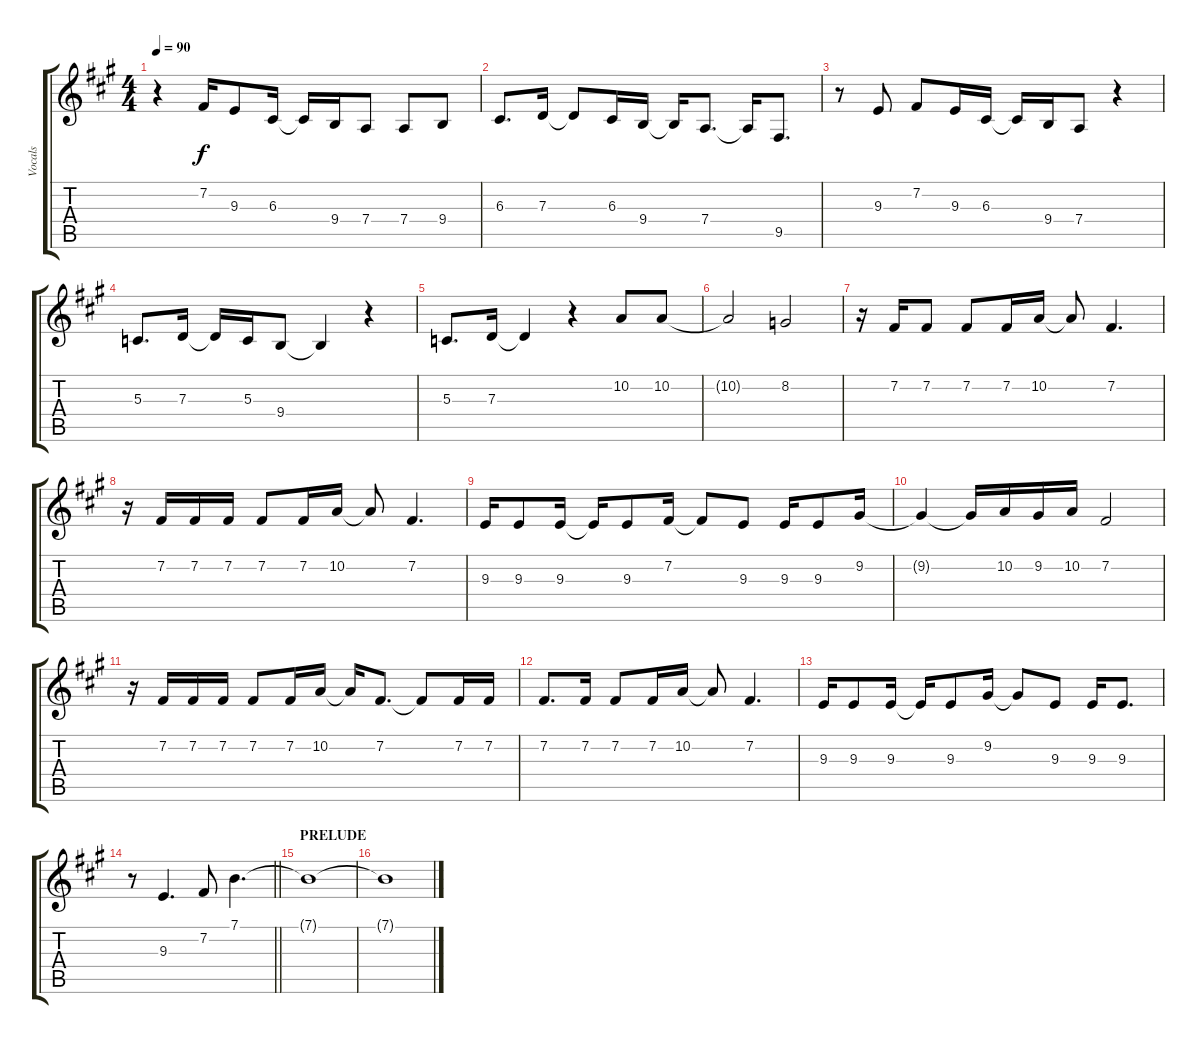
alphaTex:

\track ("Vocals" "Vocals") {instrument harmonica}
\staff {score tabs}
\tuning (E4 B3 G3 D3 A2 E2) {hide}
\ts (4 4)
\tempo 90
\clef g2
\ks f#minor
r.4{dy f} 7.2.16 9.3.8 6.3.16 6.3{t}.16 9.4.16 7.4.8 7.4.8 9.4.8 |
6.3.8{d} 7.3.16 7.3{t}.8 6.3.16 9.4.16 9.4{t}.16 7.4.8{d} 7.4{t}.16 9.5.8{d} |
r.8 9.3.8 7.2.8 9.3.16 6.3.16 6.3{t}.16 9.4.16 7.4.8 r.4 |
5.3.8{d} 7.3.16 7.3{t}.16 5.3.16 9.4.8 9.4{t}.4 r.4 |
5.3.8{d} 7.3.16 7.3{t}.4 r.4 10.2.8 10.2.8 |
10.2{t}.2 8.2.2 |
r.16 7.2.16 7.2.8 7.2.8 7.2.16 10.2.16 10.2{t}.8 7.2.4{d} |
r.16 7.2.16 7.2.16 7.2.16 7.2.8 7.2.16 10.2.16 10.2{t}.8 7.2.4{d} |
9.3.16 9.3.8 9.3.16 9.3{t}.16 9.3.8 7.2.16 7.2{t}.8 9.3.8 9.3.16 9.3.8 9.2.16 |
9.2{t}.4 9.2{t}.16 10.2.16 9.2.16 10.2.16 7.2.2 |
r.16 7.2.16 7.2.16 7.2.16 7.2.8 7.2.16 10.2.16 10.2{t}.16 7.2.8{d} 7.2{t}.8 7.2.16 7.2.16 |
7.2.8{d} 7.2.16 7.2.8 7.2.16 10.2.16 10.2{t}.8 7.2.4{d} |
9.3.16 9.3.8 9.3.16 9.3{t}.16 9.3.8 9.2.16 9.2{t}.8 9.3.8 9.3.16 9.3.8{d} |
\barLineRight lightlight
r.8 9.3.4{d} 7.2.8 7.1.4{d} |
\section ("" "PRELUDE")
7.1{t}.1 |
7.1{t}.1
